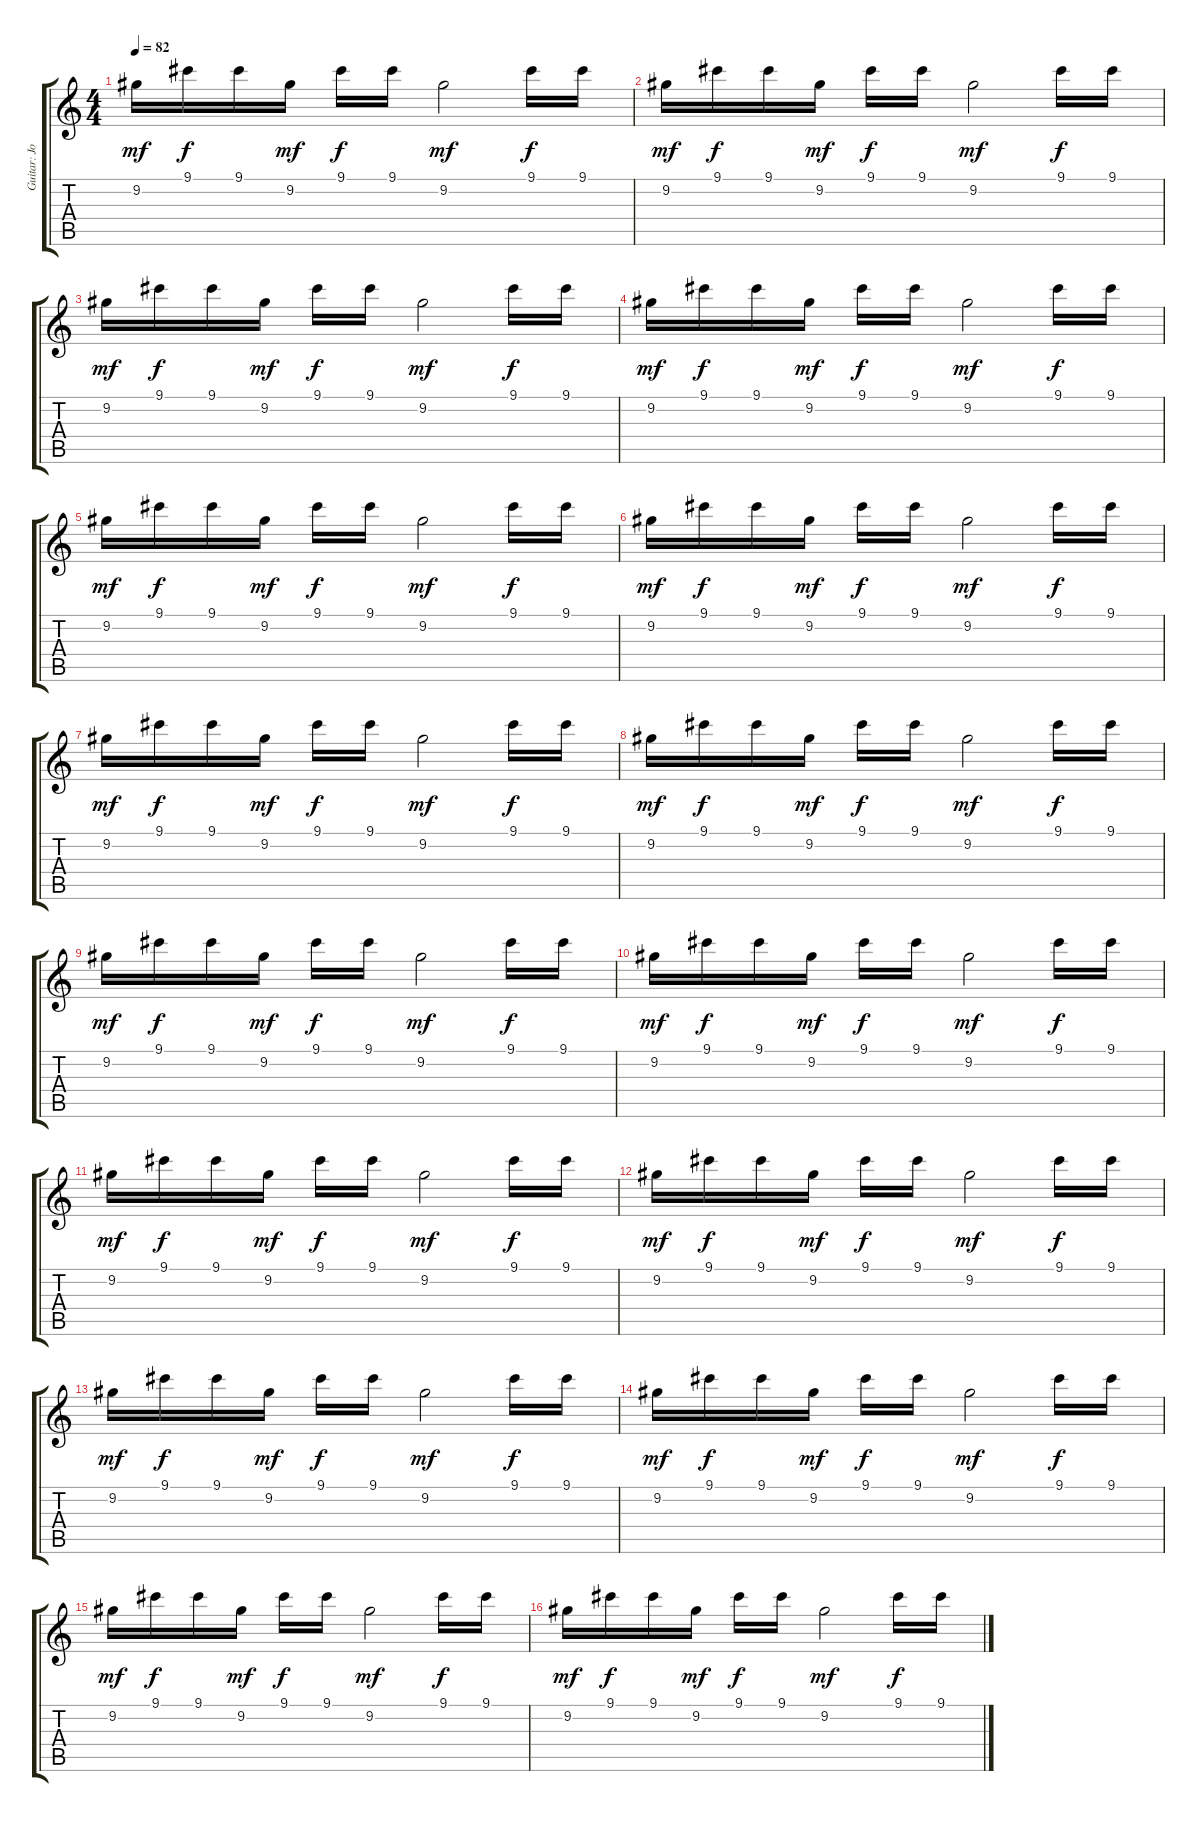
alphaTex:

\track ("Guitar: Jonas" "Guitar: Jo") {instrument electricguitarjazz}
\staff {score tabs}
\tuning (E4 B3 G3 D3 A2 E2) {hide}
\ts (4 4)
\tempo 82
\clef g2
\ks c
9.2.16{dy mf} 9.1.16{dy f} 9.1.16 9.2.16{dy mf} 9.1.16{dy f} 9.1.16 9.2.2{dy mf} 9.1.16{dy f} 9.1.16 |
9.2.16{dy mf} 9.1.16{dy f} 9.1.16 9.2.16{dy mf} 9.1.16{dy f} 9.1.16 9.2.2{dy mf} 9.1.16{dy f} 9.1.16 |
9.2.16{dy mf} 9.1.16{dy f} 9.1.16 9.2.16{dy mf} 9.1.16{dy f} 9.1.16 9.2.2{dy mf} 9.1.16{dy f} 9.1.16 |
9.2.16{dy mf} 9.1.16{dy f} 9.1.16 9.2.16{dy mf} 9.1.16{dy f} 9.1.16 9.2.2{dy mf} 9.1.16{dy f} 9.1.16 |
9.2.16{dy mf} 9.1.16{dy f} 9.1.16 9.2.16{dy mf} 9.1.16{dy f} 9.1.16 9.2.2{dy mf} 9.1.16{dy f} 9.1.16 |
9.2.16{dy mf} 9.1.16{dy f} 9.1.16 9.2.16{dy mf} 9.1.16{dy f} 9.1.16 9.2.2{dy mf} 9.1.16{dy f} 9.1.16 |
9.2.16{dy mf} 9.1.16{dy f} 9.1.16 9.2.16{dy mf} 9.1.16{dy f} 9.1.16 9.2.2{dy mf} 9.1.16{dy f} 9.1.16 |
9.2.16{dy mf} 9.1.16{dy f} 9.1.16 9.2.16{dy mf} 9.1.16{dy f} 9.1.16 9.2.2{dy mf} 9.1.16{dy f} 9.1.16 |
9.2.16{dy mf} 9.1.16{dy f} 9.1.16 9.2.16{dy mf} 9.1.16{dy f} 9.1.16 9.2.2{dy mf} 9.1.16{dy f} 9.1.16 |
9.2.16{dy mf} 9.1.16{dy f} 9.1.16 9.2.16{dy mf} 9.1.16{dy f} 9.1.16 9.2.2{dy mf} 9.1.16{dy f} 9.1.16 |
9.2.16{dy mf} 9.1.16{dy f} 9.1.16 9.2.16{dy mf} 9.1.16{dy f} 9.1.16 9.2.2{dy mf} 9.1.16{dy f} 9.1.16 |
9.2.16{dy mf} 9.1.16{dy f} 9.1.16 9.2.16{dy mf} 9.1.16{dy f} 9.1.16 9.2.2{dy mf} 9.1.16{dy f} 9.1.16 |
9.2.16{dy mf} 9.1.16{dy f} 9.1.16 9.2.16{dy mf} 9.1.16{dy f} 9.1.16 9.2.2{dy mf} 9.1.16{dy f} 9.1.16 |
9.2.16{dy mf} 9.1.16{dy f} 9.1.16 9.2.16{dy mf} 9.1.16{dy f} 9.1.16 9.2.2{dy mf} 9.1.16{dy f} 9.1.16 |
9.2.16{dy mf} 9.1.16{dy f} 9.1.16 9.2.16{dy mf} 9.1.16{dy f} 9.1.16 9.2.2{dy mf} 9.1.16{dy f} 9.1.16 |
9.2.16{dy mf} 9.1.16{dy f} 9.1.16 9.2.16{dy mf} 9.1.16{dy f} 9.1.16 9.2.2{dy mf} 9.1.16{dy f} 9.1.16
